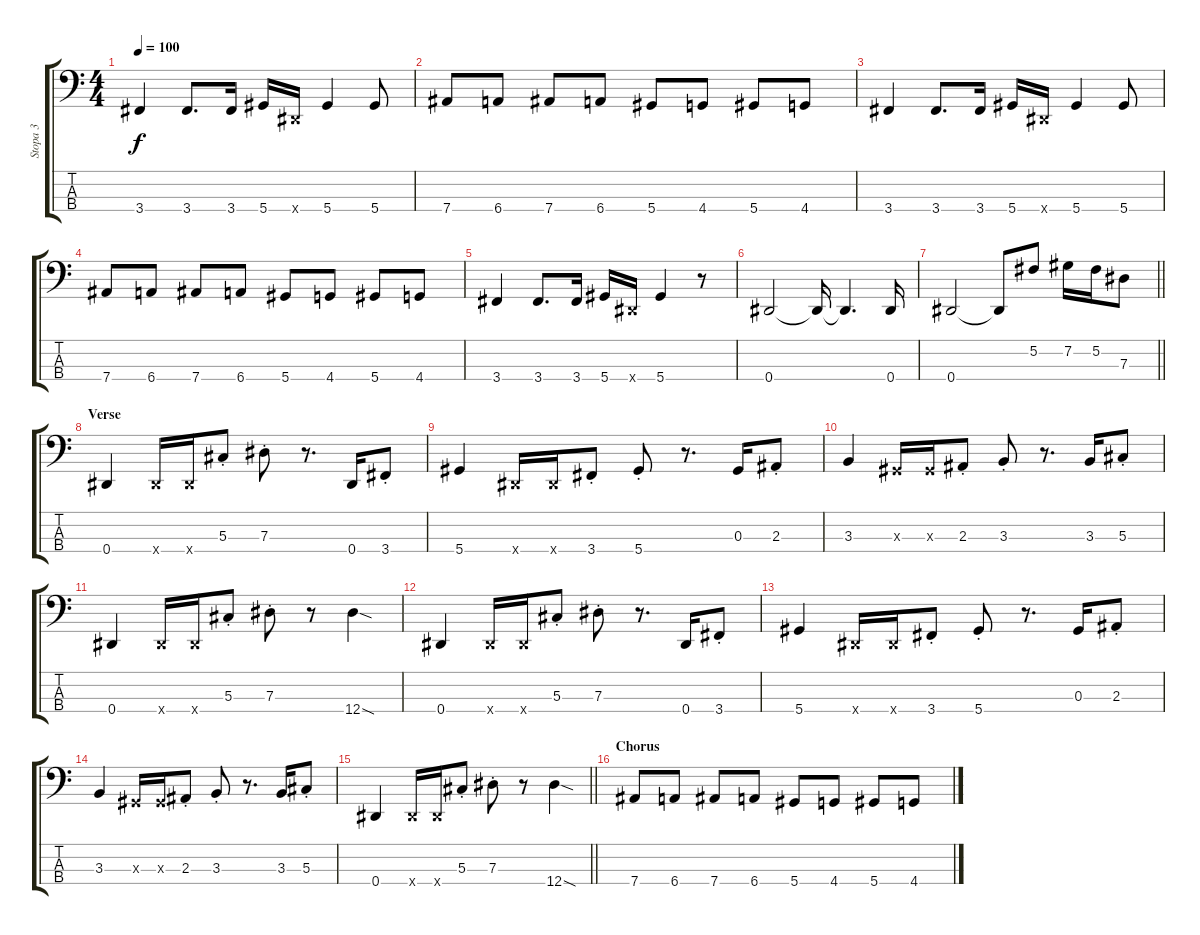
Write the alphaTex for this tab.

\track ("Stopa 3" "Stopa 3") {instrument electricbasspick}
\staff {score tabs}
\tuning (Gb2 Db2 Ab1 Eb1) {hide}
\ts (4 4)
\tempo 100
\clef f4
\ks c
3.4.4{dy f} 3.4.8{d} 3.4.16 5.4.16 0.4{x}.16 5.4.4 5.4.8 |
7.4.8 6.4.8 7.4.8 6.4.8 5.4.8 4.4.8 5.4.8 4.4.8 |
3.4.4 3.4.8{d} 3.4.16 5.4.16 0.4{x}.16 5.4.4 5.4.8 |
7.4.8 6.4.8 7.4.8 6.4.8 5.4.8 4.4.8 5.4.8 4.4.8 |
3.4.4 3.4.8{d} 3.4.16 5.4.16 0.4{x}.16 5.4.4 r.8 |
0.4.2 0.4{t}.16 0.4{t}.4{d} 0.4.16 |
\barLineRight lightlight
0.4.2 0.4{t}.8 5.2.8 7.2.16 5.2.16 7.3.8 |
\section ("" "Verse")
0.4.4 0.4{x}.16 0.4{x}.16 5.3{st}.8 7.3{st}.8 r.8{d} 0.4.16 3.4{st}.8 |
5.4.4 0.4{x}.16 0.4{x}.16 3.4{st}.8 5.4{st}.8 r.8{d} 0.3.16 2.3{st}.8 |
3.3.4 0.3{x}.16 0.3{x}.16 2.3{st}.8 3.3{st}.8 r.8{d} 3.3.16 5.3{st}.8 |
0.4.4 0.4{x}.16 0.4{x}.16 5.3{st}.8 7.3{st}.8 r.8 12.4{sod}.4 |
0.4.4 0.4{x}.16 0.4{x}.16 5.3{st}.8 7.3{st}.8 r.8{d} 0.4.16 3.4{st}.8 |
5.4.4 0.4{x}.16 0.4{x}.16 3.4{st}.8 5.4{st}.8 r.8{d} 0.3.16 2.3{st}.8 |
3.3.4 0.3{x}.16 0.3{x}.16 2.3{st}.8 3.3{st}.8 r.8{d} 3.3.16 5.3{st}.8 |
\barLineRight lightlight
0.4.4 0.4{x}.16 0.4{x}.16 5.3{st}.8 7.3{st}.8 r.8 12.4{sod}.4 |
\section ("" "Chorus")
7.4.8 6.4.8 7.4.8 6.4.8 5.4.8 4.4.8 5.4.8 4.4.8
